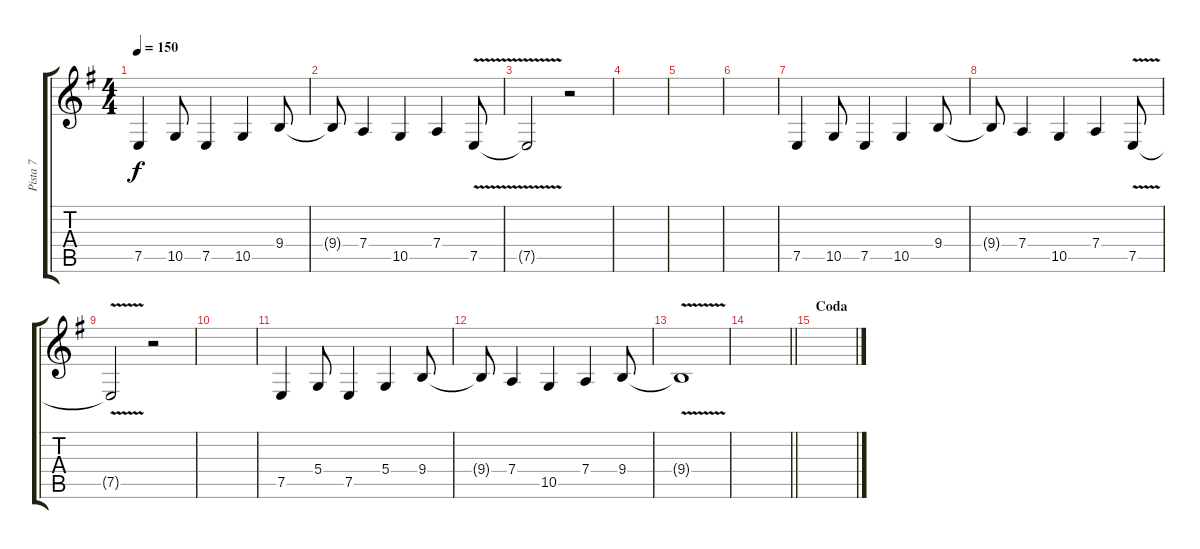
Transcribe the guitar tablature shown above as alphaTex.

\track ("Pista 7" "Pista 7") {instrument choiraahs}
\staff {score tabs}
\tuning (E4 B3 G3 D3 A2 E2) {hide}
\ts (4 4)
\tempo 150
\clef g2
\ks g
7.5.4{dy f} 10.5.8 7.5.4 10.5.4 9.4.8 |
9.4{t}.8 7.4.4 10.5.4 7.4.4 7.5{v}.8 |
7.5{v t}.2 r.2 |
|
|
|
7.5.4 10.5.8 7.5.4 10.5.4 9.4.8 |
9.4{t}.8 7.4.4 10.5.4 7.4.4 7.5{v}.8 |
7.5{v t}.2 r.2 |
|
7.5.4 5.4.8 7.5.4 5.4.4 9.4.8 |
9.4{t}.8 7.4.4 10.5.4 7.4.4 9.4.8 |
9.4{v t}.1 |
\barLineRight lightlight
|
\section ("" "Coda")
